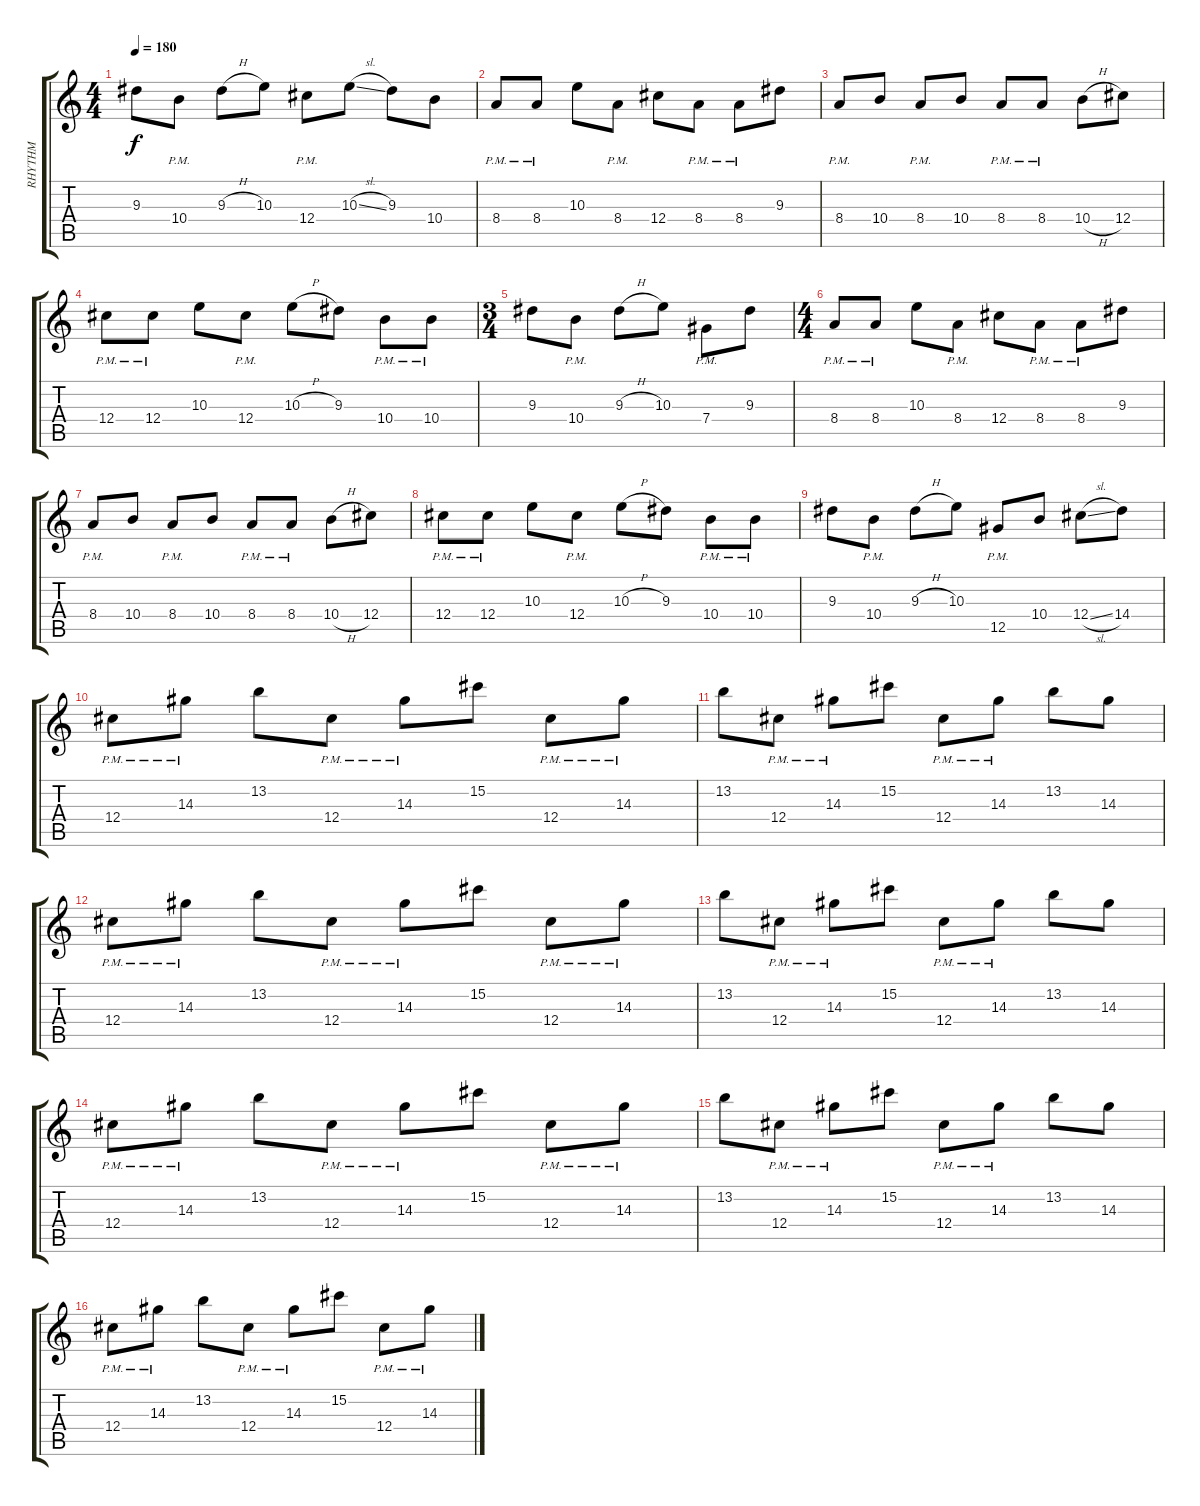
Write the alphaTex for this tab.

\track ("RHYTHM" "RHYTHM") {instrument distortionguitar}
\staff {score tabs}
\tuning (Eb4 Bb3 Gb3 Db3 Ab2 Db2) {hide}
\ts (4 4)
\tempo 180
\clef g2
\ks c
9.3.8{dy f} 10.4{pm}.8 9.3{h}.8 10.3.8 12.4{pm}.8 10.3{sl}.8 9.3.8 10.4.8 |
8.4{pm}.8 8.4{pm}.8 10.3.8 8.4{pm}.8 12.4.8 8.4{pm}.8 8.4{pm}.8 9.3.8 |
8.4{pm}.8 10.4.8 8.4{pm}.8 10.4.8 8.4{pm}.8 8.4{pm}.8 10.4{h}.8 12.4.8 |
12.4{pm}.8 12.4{pm}.8 10.3.8 12.4{pm}.8 10.3{h}.8 9.3.8 10.4{pm}.8 10.4{pm}.8 |
\ts (3 4)
9.3.8 10.4{pm}.8 9.3{h}.8 10.3.8 7.4{pm}.8 9.3.8 |
\ts (4 4)
8.4{pm}.8 8.4{pm}.8 10.3.8 8.4{pm}.8 12.4.8 8.4{pm}.8 8.4{pm}.8 9.3.8 |
8.4{pm}.8 10.4.8 8.4{pm}.8 10.4.8 8.4{pm}.8 8.4{pm}.8 10.4{h}.8 12.4.8 |
12.4{pm}.8 12.4{pm}.8 10.3.8 12.4{pm}.8 10.3{h}.8 9.3.8 10.4{pm}.8 10.4{pm}.8 |
9.3.8 10.4{pm}.8 9.3{h}.8 10.3.8 12.5{pm}.8 10.4.8 12.4{sl}.8 14.4.8 |
12.4{pm}.8 14.3{pm}.8 13.2.8 12.4{pm}.8 14.3{pm}.8 15.2.8 12.4{pm}.8 14.3{pm}.8 |
13.2.8 12.4{pm}.8 14.3{pm}.8 15.2.8 12.4{pm}.8 14.3{pm}.8 13.2.8 14.3.8 |
12.4{pm}.8 14.3{pm}.8 13.2.8 12.4{pm}.8 14.3{pm}.8 15.2.8 12.4{pm}.8 14.3{pm}.8 |
13.2.8 12.4{pm}.8 14.3{pm}.8 15.2.8 12.4{pm}.8 14.3{pm}.8 13.2.8 14.3.8 |
12.4{pm}.8 14.3{pm}.8 13.2.8 12.4{pm}.8 14.3{pm}.8 15.2.8 12.4{pm}.8 14.3{pm}.8 |
13.2.8 12.4{pm}.8 14.3{pm}.8 15.2.8 12.4{pm}.8 14.3{pm}.8 13.2.8 14.3.8 |
12.4{pm}.8 14.3{pm}.8 13.2.8 12.4{pm}.8 14.3{pm}.8 15.2.8 12.4{pm}.8 14.3{pm}.8
